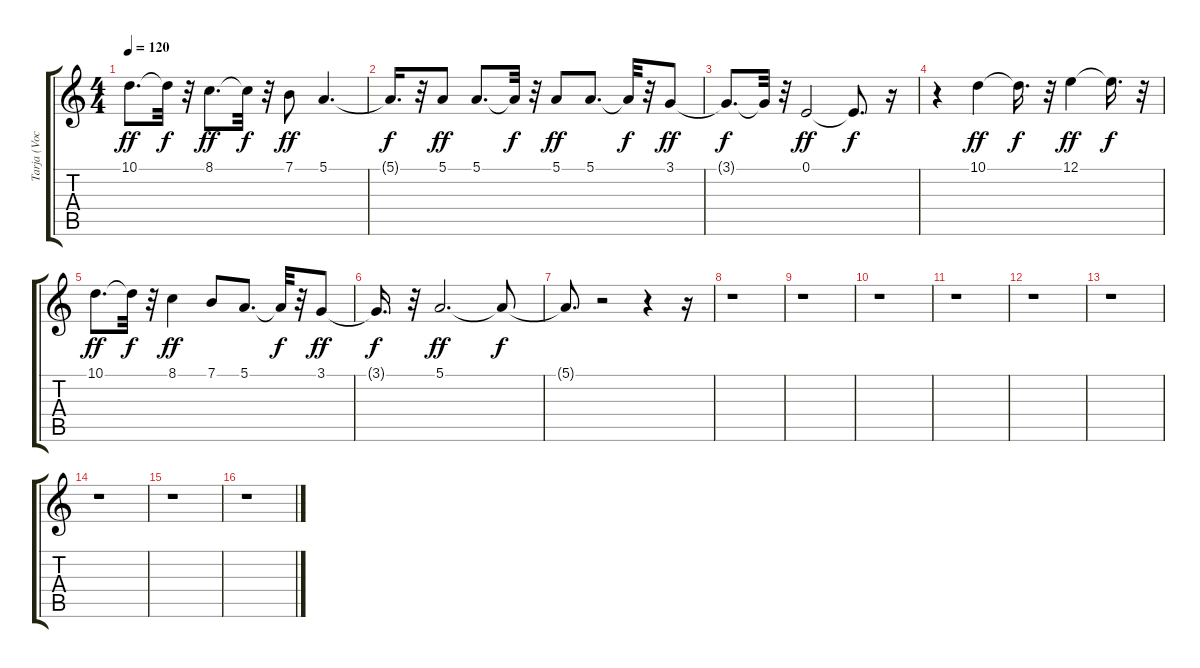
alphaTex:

\track ("Tarja (Vocals)" "Tarja (Voc") {instrument acousticgrandpiano}
\staff {score tabs}
\tuning (E4 B3 G3 D3 A2 E2) {hide}
\ts (4 4)
\tempo 120
\clef g2
\ks c
10.1.8{d dy ff} 10.1{t}.32{dy f} r.32 8.1.8{d dy ff} 8.1{t}.32{dy f} r.32 7.1.8{dy ff} 5.1.4{d} |
5.1{t}.16{d dy f} r.32 5.1.8{dy ff} 5.1.8{d} 5.1{t}.32{dy f} r.32 5.1.8{dy ff} 5.1.8{d} 5.1{t}.32{dy f} r.32 3.1.8{dy ff} |
3.1{t}.8{d dy f} 3.1{t}.32 r.32 0.1.2{dy ff} 0.1{t}.8{d dy f} r.16 |
r.4 10.1.4{dy ff} 10.1{t}.16{d dy f} r.32 12.1.4{dy ff} 12.1{t}.16{d dy f} r.32 |
10.1.8{d dy ff} 10.1{t}.32{dy f} r.32 8.1.4{dy ff} 7.1.8 5.1.8{d} 5.1{t}.32{dy f} r.32 3.1.8{dy ff} |
3.1{t}.16{d dy f} r.32 5.1.2{d dy ff} 5.1{t}.8{dy f} |
5.1{t}.8{d} r.2 r.4 r.16 |
r.1 |
r.1 |
r.1 |
r.1 |
r.1 |
r.1 |
r.1 |
r.1 |
r.1
